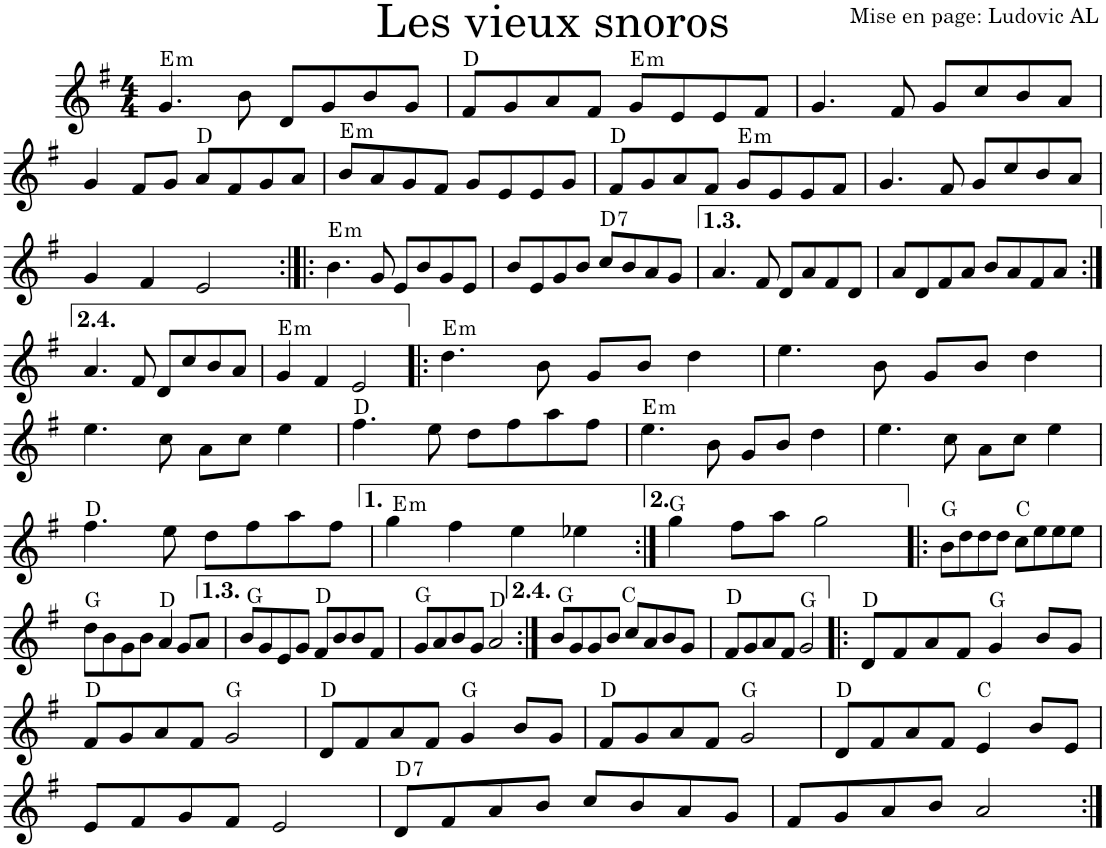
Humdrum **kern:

**kern	**harte
*part1	*part1
*staff1	*
*I"Voice	*
*I'V	*
*clefG2	*
*k[f#]	*
*M4/4	*
=1	=1
!	!LO:H:kt=m
4.g/	E:min
8b\	.
8d/L	.
8g/	.
8b/	.
8g/J	.
=2	=2
8f#/L	D:maj
8g/	.
8a/	.
8f#/J	.
!	!LO:H:kt=m
8g/L	E:min
8e/	.
8e/	.
8f#/J	.
=3	=3
4.g/	.
8f#/	.
8g/L	.
8cc/	.
8b/	.
8a/J	.
!!LO:LB:g=z
=4	=4
4g/	.
8f#/L	.
8g/J	.
8a/L	D:maj
8f#/	.
8g/	.
8a/J	.
=5	=5
!	!LO:H:kt=m
8b/L	E:min
8a/	.
8g/	.
8f#/J	.
8g/L	.
8e/	.
8e/	.
8g/J	.
=6	=6
8f#/L	D:maj
8g/	.
8a/	.
8f#/J	.
!	!LO:H:kt=m
8g/L	E:min
8e/	.
8e/	.
8f#/J	.
=7	=7
4.g/	.
8f#/	.
8g/L	.
8cc/	.
8b/	.
8a/J	.
!!LO:LB:g=z
=8	=8
4g/	.
4f#/	.
2e/	.
=9:|!|:	=9:|!|:
!	!LO:H:kt=m
4.b\	E:min
8g/	.
8e/L	.
8b/	.
8g/	.
8e/J	.
=10	=10
8b/L	.
8e/	.
8g/	.
8b/J	.
!	!LO:H:kt=7
8cc/L	D:7
8b/	.
8a/	.
8g/J	.
=11	=11
4.a/	.
8f#/	.
8d/L	.
8a/	.
8f#/	.
8d/J	.
=12	=12
8a/L	.
8d/	.
8f#/	.
8a/J	.
8b/L	.
8a/	.
8f#/	.
8a/J	.
!!LO:LB:g=z
=13:|!	=13:|!
4.a/	.
8f#/	.
8d/L	.
8cc/	.
8b/	.
8a/J	.
=14	=14
!	!LO:H:kt=m
4g/	E:min
4f#/	.
2e/	.
=15!|:	=15!|:
!	!LO:H:kt=m
4.dd\	E:min
8b\	.
8g/L	.
8b/J	.
4dd\	.
=16	=16
4.ee\	.
8b\	.
8g/L	.
8b/J	.
4dd\	.
!!LO:LB:g=z
=17	=17
4.ee\	.
8cc\	.
8a\L	.
8cc\J	.
4ee\	.
=18	=18
4.ff#\	D:maj
8ee\	.
8dd\L	.
8ff#\	.
8aa\	.
8ff#\J	.
=19	=19
!	!LO:H:kt=m
4.ee\	E:min
8b\	.
8g/L	.
8b/J	.
4dd\	.
=20	=20
4.ee\	.
8cc\	.
8a\L	.
8cc\J	.
4ee\	.
!!LO:LB:g=z
=21	=21
4.ff#\	D:maj
8ee\	.
8dd\L	.
8ff#\	.
8aa\	.
8ff#\J	.
=22	=22
!	!LO:H:kt=m
4gg\	E:min
4ff#\	.
4ee\	.
4ee-X\	.
=23:|!	=23:|!
4gg\	G:maj
8ff#\L	.
8aa\J	.
2gg\	.
=24!|:	=24!|:
8b\L	G:maj
8dd\	.
8dd\	.
8dd\J	.
8cc\L	C:maj
8ee\	.
8ee\	.
8ee\J	.
!!LO:LB:g=z
=25	=25
8dd\L	G:maj
8b\	.
8g\	.
8b\J	.
4a/	D:maj
8g/L	.
8a/J	.
=26	=26
8b/L	G:maj
8g/	.
8e/	.
8g/J	.
8f#/L	D:maj
8b/	.
8b/	.
8f#/J	.
=27	=27
8g/L	G:maj
8a/	.
8b/	.
8g/J	.
2a/	D:maj
=28:|!	=28:|!
8b/L	G:maj
8g/	.
8g/	.
8b/J	.
8cc/L	C:maj
8a/	.
8b/	.
8g/J	.
=29	=29
8f#/L	D:maj
8g/	.
8a/	.
8f#/J	.
2g/	G:maj
=30!|:	=30!|:
8d/L	D:maj
8f#/	.
8a/	.
8f#/J	.
4g/	G:maj
8b/L	.
8g/J	.
!!LO:LB:g=z
=31	=31
8f#/L	D:maj
8g/	.
8a/	.
8f#/J	.
2g/	G:maj
=32	=32
8d/L	D:maj
8f#/	.
8a/	.
8f#/J	.
4g/	G:maj
8b/L	.
8g/J	.
=33	=33
8f#/L	D:maj
8g/	.
8a/	.
8f#/J	.
2g/	G:maj
=34	=34
8d/L	D:maj
8f#/	.
8a/	.
8f#/J	.
4e/	C:maj
8b/L	.
8e/J	.
!!LO:LB:g=z
=35	=35
8e/L	.
8f#/	.
8g/	.
8f#/J	.
2e/	.
=36	=36
!	!LO:H:kt=7
8d/L	D:7
8f#/	.
8a/	.
8b/J	.
8cc/L	.
8b/	.
8a/	.
8g/J	.
=37	=37
8f#/L	.
8g/	.
8a/	.
8b/J	.
2a/	.
=:|!	=:|!
*-	*-
